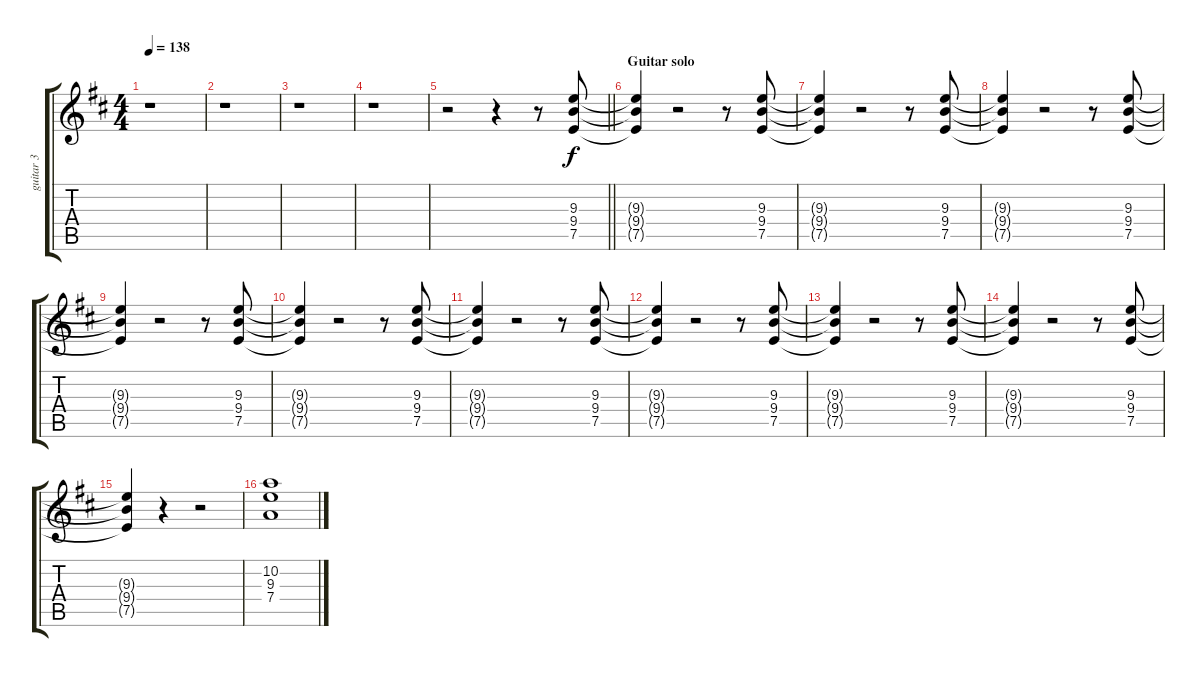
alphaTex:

\track ("guitar 3" "guitar 3") {instrument acousticguitarsteel}
\staff {score tabs}
\tuning (E4 B3 G3 D3 A2 E2) {hide}
\ts (4 4)
\tempo 138
\clef g2
\ks d
r.1{dy f} |
r.1 |
r.1 |
r.1 |
\barLineRight lightlight
r.2 r.4 r.8 (9.3 9.4 7.5).8 |
\section ("" "Guitar solo")
(9.3{t} 9.4{t} 7.5{t}).4 r.2 r.8 (9.3 9.4 7.5).8 |
(9.3{t} 9.4{t} 7.5{t}).4 r.2 r.8 (9.3 9.4 7.5).8 |
(9.3{t} 9.4{t} 7.5{t}).4 r.2 r.8 (9.3 9.4 7.5).8 |
(9.3{t} 9.4{t} 7.5{t}).4 r.2 r.8 (9.3 9.4 7.5).8 |
(9.3{t} 9.4{t} 7.5{t}).4 r.2 r.8 (9.3 9.4 7.5).8 |
(9.3{t} 9.4{t} 7.5{t}).4 r.2 r.8 (9.3 9.4 7.5).8 |
(9.3{t} 9.4{t} 7.5{t}).4 r.2 r.8 (9.3 9.4 7.5).8 |
(9.3{t} 9.4{t} 7.5{t}).4 r.2 r.8 (9.3 9.4 7.5).8 |
(9.3{t} 9.4{t} 7.5{t}).4 r.2 r.8 (9.3 9.4 7.5).8 |
(9.3{t} 9.4{t} 7.5{t}).4 r.4 r.2 |
(10.2 9.3 7.4).1
